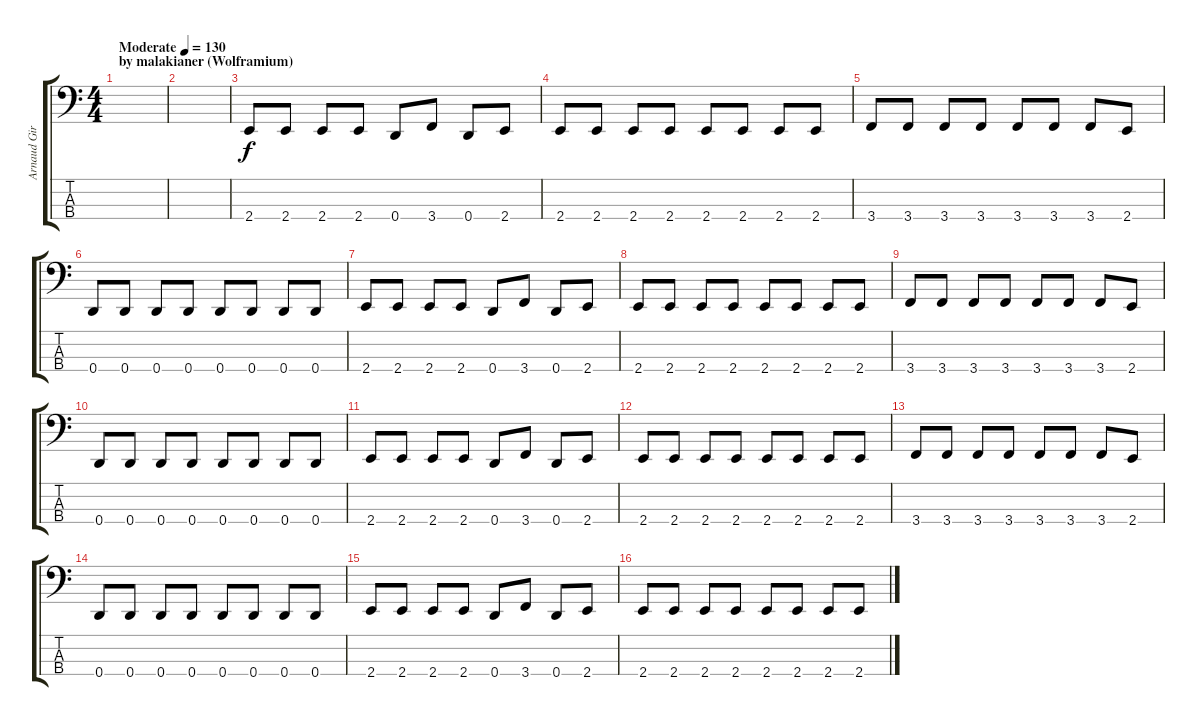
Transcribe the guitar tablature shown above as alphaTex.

\track ("Arnaud Giroux" "Arnaud Gir") {instrument electricbassfinger}
\staff {score tabs}
\tuning (G2 D2 A1 D1) {hide}
\ts (4 4)
\section ("" "by malakianer (Wolframium)")
\tempo (130 "Moderate")
\clef f4
\ks c
|
|
2.4.8 2.4.8 2.4.8 2.4.8 0.4.8 3.4.8 0.4.8 2.4.8 |
2.4.8 2.4.8 2.4.8 2.4.8 2.4.8 2.4.8 2.4.8 2.4.8 |
3.4.8 3.4.8 3.4.8 3.4.8 3.4.8 3.4.8 3.4.8 2.4.8 |
0.4.8 0.4.8 0.4.8 0.4.8 0.4.8 0.4.8 0.4.8 0.4.8 |
2.4.8 2.4.8 2.4.8 2.4.8 0.4.8 3.4.8 0.4.8 2.4.8 |
2.4.8 2.4.8 2.4.8 2.4.8 2.4.8 2.4.8 2.4.8 2.4.8 |
3.4.8 3.4.8 3.4.8 3.4.8 3.4.8 3.4.8 3.4.8 2.4.8 |
0.4.8 0.4.8 0.4.8 0.4.8 0.4.8 0.4.8 0.4.8 0.4.8 |
2.4.8 2.4.8 2.4.8 2.4.8 0.4.8 3.4.8 0.4.8 2.4.8 |
2.4.8 2.4.8 2.4.8 2.4.8 2.4.8 2.4.8 2.4.8 2.4.8 |
3.4.8 3.4.8 3.4.8 3.4.8 3.4.8 3.4.8 3.4.8 2.4.8 |
0.4.8 0.4.8 0.4.8 0.4.8 0.4.8 0.4.8 0.4.8 0.4.8 |
2.4.8 2.4.8 2.4.8 2.4.8 0.4.8 3.4.8 0.4.8 2.4.8 |
2.4.8 2.4.8 2.4.8 2.4.8 2.4.8 2.4.8 2.4.8 2.4.8
